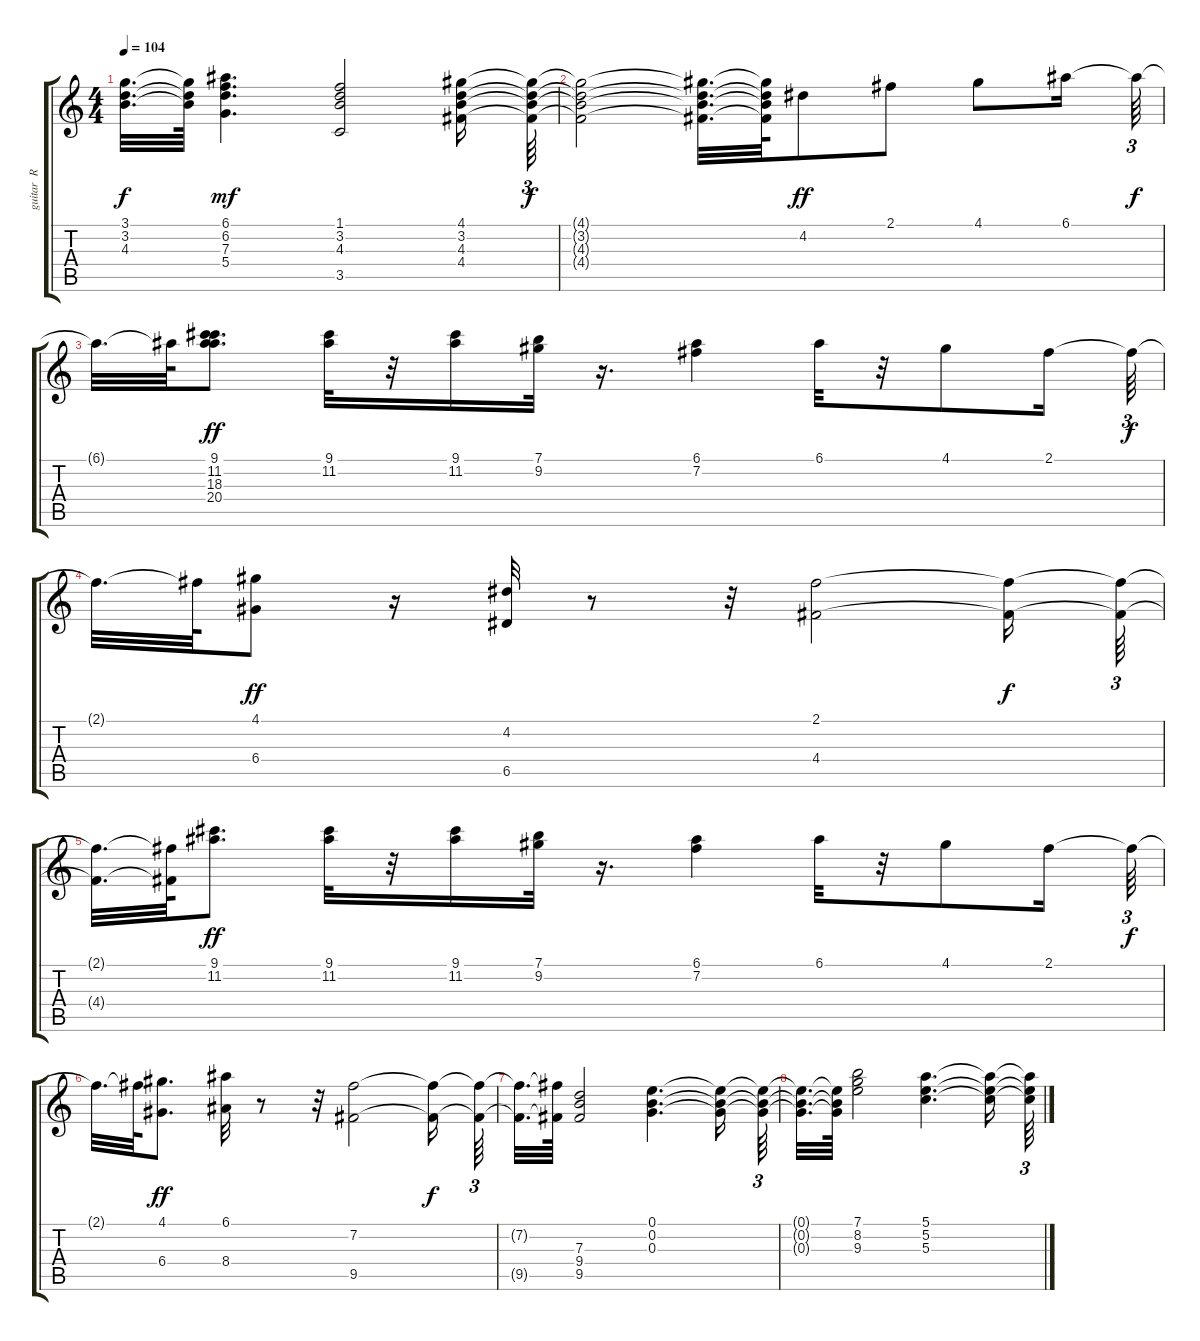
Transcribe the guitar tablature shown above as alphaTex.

\track ("guitar  R" "guitar  R") {instrument electricguitarjazz}
\staff {score tabs}
\tuning (E4 B3 G3 D3 A2 E2) {hide}
\ts (4 4)
\tempo 104
\clef g2
\ks c
(3.1{t} 3.2{t} 4.3{t}).32{d dy f} (3.1{t} 3.2{t} 4.3{t}).64 (6.1 6.2 7.3 5.4).4{d dy mf} (1.1 3.2 4.3 3.5).2 (4.1 3.2 4.3 4.4).16 (4.1{t} 3.2{t} 4.3{t} 4.4{t}).64{tu (3 2) dy f} |
(4.1{t} 3.2{t} 4.3{t} 4.4{t}).2 (4.1{t} 3.2{t} 4.3{t} 4.4{t}).32{d} (4.1{t} 3.2{t} 4.3{t} 4.4{t}).64 4.2.8{dy ff} 2.1.8 4.1.8 6.1.16 6.1{t}.64{tu (3 2) dy f} |
6.1{t}.32{d} 6.1{t}.64 (9.1 11.2 18.3 20.4).8{d dy ff} (9.1 11.2).32 r.32 (9.1 11.2).16 (7.1 9.2).32 r.16{d} (6.1 7.2).4 6.1.32 r.32 4.1.8 2.1.16 2.1{t}.64{tu (3 2) dy f} |
2.1{t}.32{d} 2.1{t}.64 (4.1 6.4).8{dy ff} r.16 (4.2 6.5).32 r.8 r.32 (2.1 4.4).2 (2.1{t} 4.4{t}).16{dy f} (2.1{t} 4.4{t}).64{tu (3 2)} |
(2.1{t} 4.4{t}).32{d} (2.1{t} 4.4{t}).64 (9.1 11.2).8{d dy ff} (9.1 11.2).32 r.32 (9.1 11.2).16 (7.1 9.2).32 r.16{d} (6.1 7.2).4 6.1.32 r.32 4.1.8 2.1.16 2.1{t}.64{tu (3 2) dy f} |
2.1{t}.32{d} 2.1{t}.64 (4.1 6.4).8{d dy ff} (6.1 8.4).32 r.8 r.32 (7.2 9.5).2 (7.2{t} 9.5{t}).16{dy f} (7.2{t} 9.5{t}).64{tu (3 2)} |
(7.2{t} 9.5{t}).32{d} (7.2{t} 9.5{t}).64 (7.3 9.4 9.5).2 (0.1 0.2 0.3).4{d} (0.1{t} 0.2{t} 0.3{t}).16 (0.1{t} 0.2{t} 0.3{t}).64{tu (3 2)} |
(0.1{t} 0.2{t} 0.3{t}).32{d} (0.1{t} 0.2{t} 0.3{t}).64 (7.1 8.2 9.3).2 (5.1 5.2 5.3).4{d} (5.1{t} 5.2{t} 5.3{t}).16 (5.1{t} 5.2{t} 5.3{t}).64{tu (3 2)}
